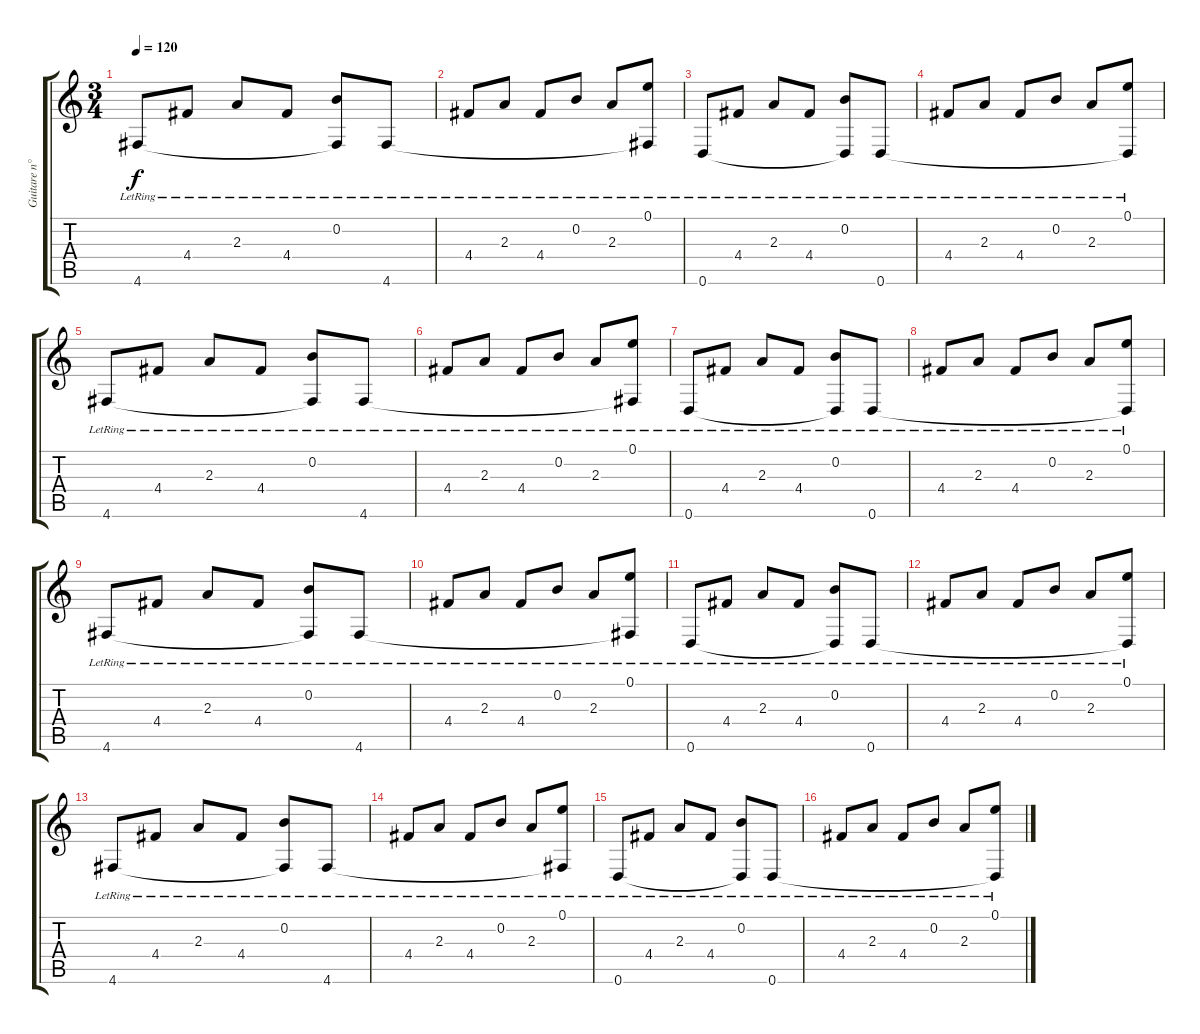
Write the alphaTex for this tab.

\track ("Guitare n°1" "Guitare n°") {instrument electricguitarjazz}
\staff {score tabs}
\tuning (E4 B3 G3 D3 A2 D2) {hide}
\ts (3 4)
\tempo 120
\clef g2
\ks c
4.6{lr}.8{dy f} 4.4{lr}.8 2.3{lr}.8 4.4{lr}.8 (0.2{lr} 4.6{t}).8 4.6{lr}.8 |
4.4{lr}.8 2.3{lr}.8 4.4{lr}.8 0.2{lr}.8 2.3{lr}.8 (0.1{lr} 4.6{t}).8 |
0.6{lr}.8 4.4{lr}.8 2.3{lr}.8 4.4{lr}.8 (0.2{lr} 0.6{t}).8 0.6{lr}.8 |
4.4{lr}.8 2.3{lr}.8 4.4{lr}.8 0.2{lr}.8 2.3{lr}.8 (0.1{lr} 0.6{t}).8 |
4.6{lr}.8 4.4{lr}.8 2.3{lr}.8 4.4{lr}.8 (0.2{lr} 4.6{t}).8 4.6{lr}.8 |
4.4{lr}.8 2.3{lr}.8 4.4{lr}.8 0.2{lr}.8 2.3{lr}.8 (0.1{lr} 4.6{t}).8 |
0.6{lr}.8 4.4{lr}.8 2.3{lr}.8 4.4{lr}.8 (0.2{lr} 0.6{t}).8 0.6{lr}.8 |
4.4{lr}.8 2.3{lr}.8 4.4{lr}.8 0.2{lr}.8 2.3{lr}.8 (0.1{lr} 0.6{t}).8 |
4.6{lr}.8 4.4{lr}.8 2.3{lr}.8 4.4{lr}.8 (0.2{lr} 4.6{t}).8 4.6{lr}.8 |
4.4{lr}.8 2.3{lr}.8 4.4{lr}.8 0.2{lr}.8 2.3{lr}.8 (0.1{lr} 4.6{t}).8 |
0.6{lr}.8 4.4{lr}.8 2.3{lr}.8 4.4{lr}.8 (0.2{lr} 0.6{t}).8 0.6{lr}.8 |
4.4{lr}.8 2.3{lr}.8 4.4{lr}.8 0.2{lr}.8 2.3{lr}.8 (0.1{lr} 0.6{t}).8 |
4.6{lr}.8 4.4{lr}.8 2.3{lr}.8 4.4{lr}.8 (0.2{lr} 4.6{t}).8 4.6{lr}.8 |
4.4{lr}.8 2.3{lr}.8 4.4{lr}.8 0.2{lr}.8 2.3{lr}.8 (0.1{lr} 4.6{t}).8 |
0.6{lr}.8 4.4{lr}.8 2.3{lr}.8 4.4{lr}.8 (0.2{lr} 0.6{t}).8 0.6{lr}.8 |
4.4{lr}.8 2.3{lr}.8 4.4{lr}.8 0.2{lr}.8 2.3{lr}.8 (0.1{lr} 0.6{t}).8
